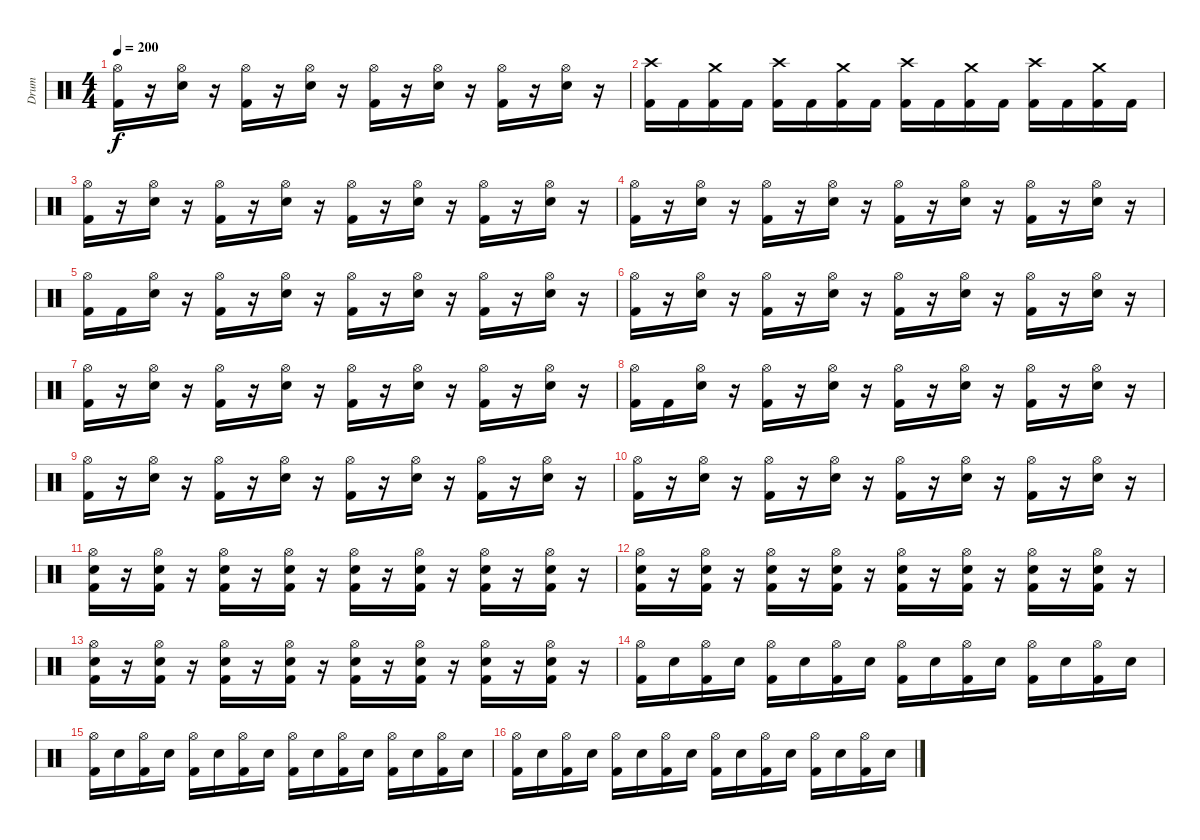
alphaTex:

\track ("Drum" "Drum") {instrument percussion}
\staff {score}
\articulation defaults
\ts (4 4)
\tempo 200
\clef neutral
\ks c
("Hi-Hat (open)" "Kick (hit) 2").16{dy f} r.16 ("Hi-Hat (open)" "Electric Snare (hit)").16 r.16 ("Hi-Hat (open)" "Kick (hit) 2").16 r.16 ("Hi-Hat (open)" "Electric Snare (hit)").16 r.16 ("Hi-Hat (open)" "Kick (hit) 2").16 r.16 ("Hi-Hat (open)" "Electric Snare (hit)").16 r.16 ("Hi-Hat (open)" "Kick (hit) 2").16 r.16 ("Hi-Hat (open)" "Electric Snare (hit)").16 r.16 |
("Crash high (hit)" "Kick (hit) 2").16 "Kick (hit) 2".16 ("Crash medium (hit)" "Kick (hit) 2").16 "Kick (hit) 2".16 ("Crash high (hit)" "Kick (hit) 2").16 "Kick (hit) 2".16 ("Crash medium (hit)" "Kick (hit) 2").16 "Kick (hit) 2".16 ("Crash high (hit)" "Kick (hit) 2").16 "Kick (hit) 2".16 ("Crash medium (hit)" "Kick (hit) 2").16 "Kick (hit) 2".16 ("Crash high (hit)" "Kick (hit) 2").16 "Kick (hit) 2".16 ("Crash medium (hit)" "Kick (hit) 2").16 "Kick (hit) 2".16 |
("Hi-Hat (open)" "Kick (hit) 2").16 r.16 ("Hi-Hat (open)" "Electric Snare (hit)").16 r.16 ("Hi-Hat (open)" "Kick (hit) 2").16 r.16 ("Hi-Hat (open)" "Electric Snare (hit)").16 r.16 ("Hi-Hat (open)" "Kick (hit) 2").16 r.16 ("Hi-Hat (open)" "Electric Snare (hit)").16 r.16 ("Hi-Hat (open)" "Kick (hit) 2").16 r.16 ("Hi-Hat (open)" "Electric Snare (hit)").16 r.16 |
("Hi-Hat (open)" "Kick (hit) 2").16 r.16 ("Hi-Hat (open)" "Electric Snare (hit)").16 r.16 ("Hi-Hat (open)" "Kick (hit) 2").16 r.16 ("Hi-Hat (open)" "Electric Snare (hit)").16 r.16 ("Hi-Hat (open)" "Kick (hit) 2").16 r.16 ("Hi-Hat (open)" "Electric Snare (hit)").16 r.16 ("Hi-Hat (open)" "Kick (hit) 2").16 r.16 ("Hi-Hat (open)" "Electric Snare (hit)").16 r.16 |
("Hi-Hat (open)" "Kick (hit) 2").16 "Kick (hit) 2".16 ("Hi-Hat (open)" "Electric Snare (hit)").16 r.16 ("Hi-Hat (open)" "Kick (hit) 2").16 r.16 ("Hi-Hat (open)" "Electric Snare (hit)").16 r.16 ("Hi-Hat (open)" "Kick (hit) 2").16 r.16 ("Hi-Hat (open)" "Electric Snare (hit)").16 r.16 ("Hi-Hat (open)" "Kick (hit) 2").16 r.16 ("Hi-Hat (open)" "Electric Snare (hit)").16 r.16 |
("Hi-Hat (open)" "Kick (hit) 2").16 r.16 ("Hi-Hat (open)" "Electric Snare (hit)").16 r.16 ("Hi-Hat (open)" "Kick (hit) 2").16 r.16 ("Hi-Hat (open)" "Electric Snare (hit)").16 r.16 ("Hi-Hat (open)" "Kick (hit) 2").16 r.16 ("Hi-Hat (open)" "Electric Snare (hit)").16 r.16 ("Hi-Hat (open)" "Kick (hit) 2").16 r.16 ("Hi-Hat (open)" "Electric Snare (hit)").16 r.16 |
("Hi-Hat (open)" "Kick (hit) 2").16 r.16 ("Hi-Hat (open)" "Electric Snare (hit)").16 r.16 ("Hi-Hat (open)" "Kick (hit) 2").16 r.16 ("Hi-Hat (open)" "Electric Snare (hit)").16 r.16 ("Hi-Hat (open)" "Kick (hit) 2").16 r.16 ("Hi-Hat (open)" "Electric Snare (hit)").16 r.16 ("Hi-Hat (open)" "Kick (hit) 2").16 r.16 ("Hi-Hat (open)" "Electric Snare (hit)").16 r.16 |
("Hi-Hat (open)" "Kick (hit) 2").16 "Kick (hit) 2".16 ("Hi-Hat (open)" "Electric Snare (hit)").16 r.16 ("Hi-Hat (open)" "Kick (hit) 2").16 r.16 ("Hi-Hat (open)" "Electric Snare (hit)").16 r.16 ("Hi-Hat (open)" "Kick (hit) 2").16 r.16 ("Hi-Hat (open)" "Electric Snare (hit)").16 r.16 ("Hi-Hat (open)" "Kick (hit) 2").16 r.16 ("Hi-Hat (open)" "Electric Snare (hit)").16 r.16 |
("Hi-Hat (open)" "Kick (hit) 2").16 r.16 ("Hi-Hat (open)" "Electric Snare (hit)").16 r.16 ("Hi-Hat (open)" "Kick (hit) 2").16 r.16 ("Hi-Hat (open)" "Electric Snare (hit)").16 r.16 ("Hi-Hat (open)" "Kick (hit) 2").16 r.16 ("Hi-Hat (open)" "Electric Snare (hit)").16 r.16 ("Hi-Hat (open)" "Kick (hit) 2").16 r.16 ("Hi-Hat (open)" "Electric Snare (hit)").16 r.16 |
("Hi-Hat (open)" "Kick (hit) 2").16 r.16 ("Hi-Hat (open)" "Electric Snare (hit)").16 r.16 ("Hi-Hat (open)" "Kick (hit) 2").16 r.16 ("Hi-Hat (open)" "Electric Snare (hit)").16 r.16 ("Hi-Hat (open)" "Kick (hit) 2").16 r.16 ("Hi-Hat (open)" "Electric Snare (hit)").16 r.16 ("Hi-Hat (open)" "Kick (hit) 2").16 r.16 ("Hi-Hat (open)" "Electric Snare (hit)").16 r.16 |
("Hi-Hat (open)" "Electric Snare (hit)" "Kick (hit) 2").16 r.16 ("Hi-Hat (open)" "Electric Snare (hit)" "Kick (hit) 2").16 r.16 ("Hi-Hat (open)" "Electric Snare (hit)" "Kick (hit) 2").16 r.16 ("Hi-Hat (open)" "Electric Snare (hit)" "Kick (hit) 2").16 r.16 ("Hi-Hat (open)" "Electric Snare (hit)" "Kick (hit) 2").16 r.16 ("Hi-Hat (open)" "Electric Snare (hit)" "Kick (hit) 2").16 r.16 ("Hi-Hat (open)" "Electric Snare (hit)" "Kick (hit) 2").16 r.16 ("Hi-Hat (open)" "Electric Snare (hit)" "Kick (hit) 2").16 r.16 |
("Hi-Hat (open)" "Electric Snare (hit)" "Kick (hit) 2").16 r.16 ("Hi-Hat (open)" "Electric Snare (hit)" "Kick (hit) 2").16 r.16 ("Hi-Hat (open)" "Electric Snare (hit)" "Kick (hit) 2").16 r.16 ("Hi-Hat (open)" "Electric Snare (hit)" "Kick (hit) 2").16 r.16 ("Hi-Hat (open)" "Electric Snare (hit)" "Kick (hit) 2").16 r.16 ("Hi-Hat (open)" "Electric Snare (hit)" "Kick (hit) 2").16 r.16 ("Hi-Hat (open)" "Electric Snare (hit)" "Kick (hit) 2").16 r.16 ("Hi-Hat (open)" "Electric Snare (hit)" "Kick (hit) 2").16 r.16 |
("Hi-Hat (open)" "Electric Snare (hit)" "Kick (hit) 2").16 r.16 ("Hi-Hat (open)" "Electric Snare (hit)" "Kick (hit) 2").16 r.16 ("Hi-Hat (open)" "Electric Snare (hit)" "Kick (hit) 2").16 r.16 ("Hi-Hat (open)" "Electric Snare (hit)" "Kick (hit) 2").16 r.16 ("Hi-Hat (open)" "Electric Snare (hit)" "Kick (hit) 2").16 r.16 ("Hi-Hat (open)" "Electric Snare (hit)" "Kick (hit) 2").16 r.16 ("Hi-Hat (open)" "Electric Snare (hit)" "Kick (hit) 2").16 r.16 ("Hi-Hat (open)" "Electric Snare (hit)" "Kick (hit) 2").16 r.16 |
("Hi-Hat (open)" "Kick (hit) 2").16 "Electric Snare (hit)".16 ("Hi-Hat (open)" "Kick (hit) 2").16 "Electric Snare (hit)".16 ("Hi-Hat (open)" "Kick (hit) 2").16 "Electric Snare (hit)".16 ("Hi-Hat (open)" "Kick (hit) 2").16 "Electric Snare (hit)".16 ("Hi-Hat (open)" "Kick (hit) 2").16 "Electric Snare (hit)".16 ("Hi-Hat (open)" "Kick (hit) 2").16 "Electric Snare (hit)".16 ("Hi-Hat (open)" "Kick (hit) 2").16 "Electric Snare (hit)".16 ("Hi-Hat (open)" "Kick (hit) 2").16 "Electric Snare (hit)".16 |
("Hi-Hat (open)" "Kick (hit) 2").16 "Electric Snare (hit)".16 ("Hi-Hat (open)" "Kick (hit) 2").16 "Electric Snare (hit)".16 ("Hi-Hat (open)" "Kick (hit) 2").16 "Electric Snare (hit)".16 ("Hi-Hat (open)" "Kick (hit) 2").16 "Electric Snare (hit)".16 ("Hi-Hat (open)" "Kick (hit) 2").16 "Electric Snare (hit)".16 ("Hi-Hat (open)" "Kick (hit) 2").16 "Electric Snare (hit)".16 ("Hi-Hat (open)" "Kick (hit) 2").16 "Electric Snare (hit)".16 ("Hi-Hat (open)" "Kick (hit) 2").16 "Electric Snare (hit)".16 |
("Hi-Hat (open)" "Kick (hit) 2").16 "Electric Snare (hit)".16 ("Hi-Hat (open)" "Kick (hit) 2").16 "Electric Snare (hit)".16 ("Hi-Hat (open)" "Kick (hit) 2").16 "Electric Snare (hit)".16 ("Hi-Hat (open)" "Kick (hit) 2").16 "Electric Snare (hit)".16 ("Hi-Hat (open)" "Kick (hit) 2").16 "Electric Snare (hit)".16 ("Hi-Hat (open)" "Kick (hit) 2").16 "Electric Snare (hit)".16 ("Hi-Hat (open)" "Kick (hit) 2").16 "Electric Snare (hit)".16 ("Hi-Hat (open)" "Kick (hit) 2").16 "Electric Snare (hit)".16
